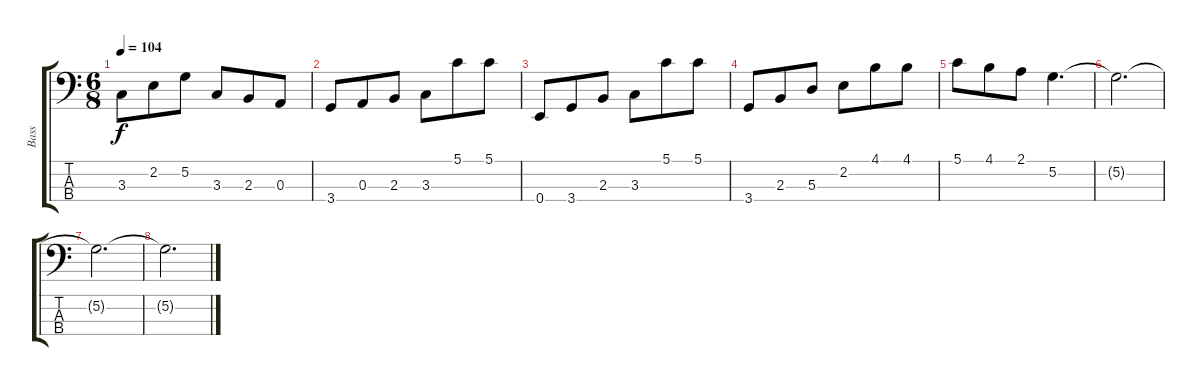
\track ("Bass" "Bass") {instrument electricbassfinger}
\staff {score tabs}
\tuning (G2 D2 A1 E1) {hide}
\ts (6 8)
\tempo 104
\clef f4
\ks c
3.3.8{dy f} 2.2.8 5.2.8 3.3.8 2.3.8 0.3.8 |
3.4.8 0.3.8 2.3.8 3.3.8 5.1.8 5.1.8 |
0.4.8 3.4.8 2.3.8 3.3.8 5.1.8 5.1.8 |
3.4.8 2.3.8 5.3.8 2.2.8 4.1.8 4.1.8 |
5.1.8 4.1.8 2.1.8 5.2.4{d} |
5.2{t}.2{d} |
5.2{t}.2{d} |
5.2{t}.2{d}
